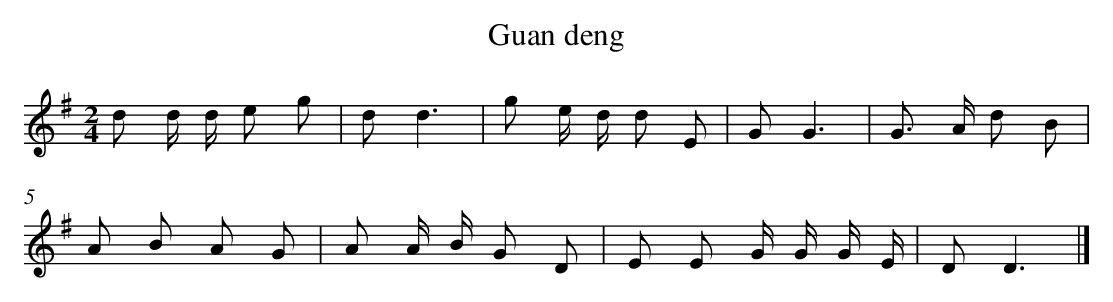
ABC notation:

X:1
T: Guan deng
L: 1/8
M: 2/4
K: G
d d/ d/ e g [I:setbarnb 1]|
dd3 |
g e/ d/ d E |
GG3 |
G> A d B |
A B A G |
A A/ B/ G D |
E E G/ G/ G/ E/ |
DD3 |]
